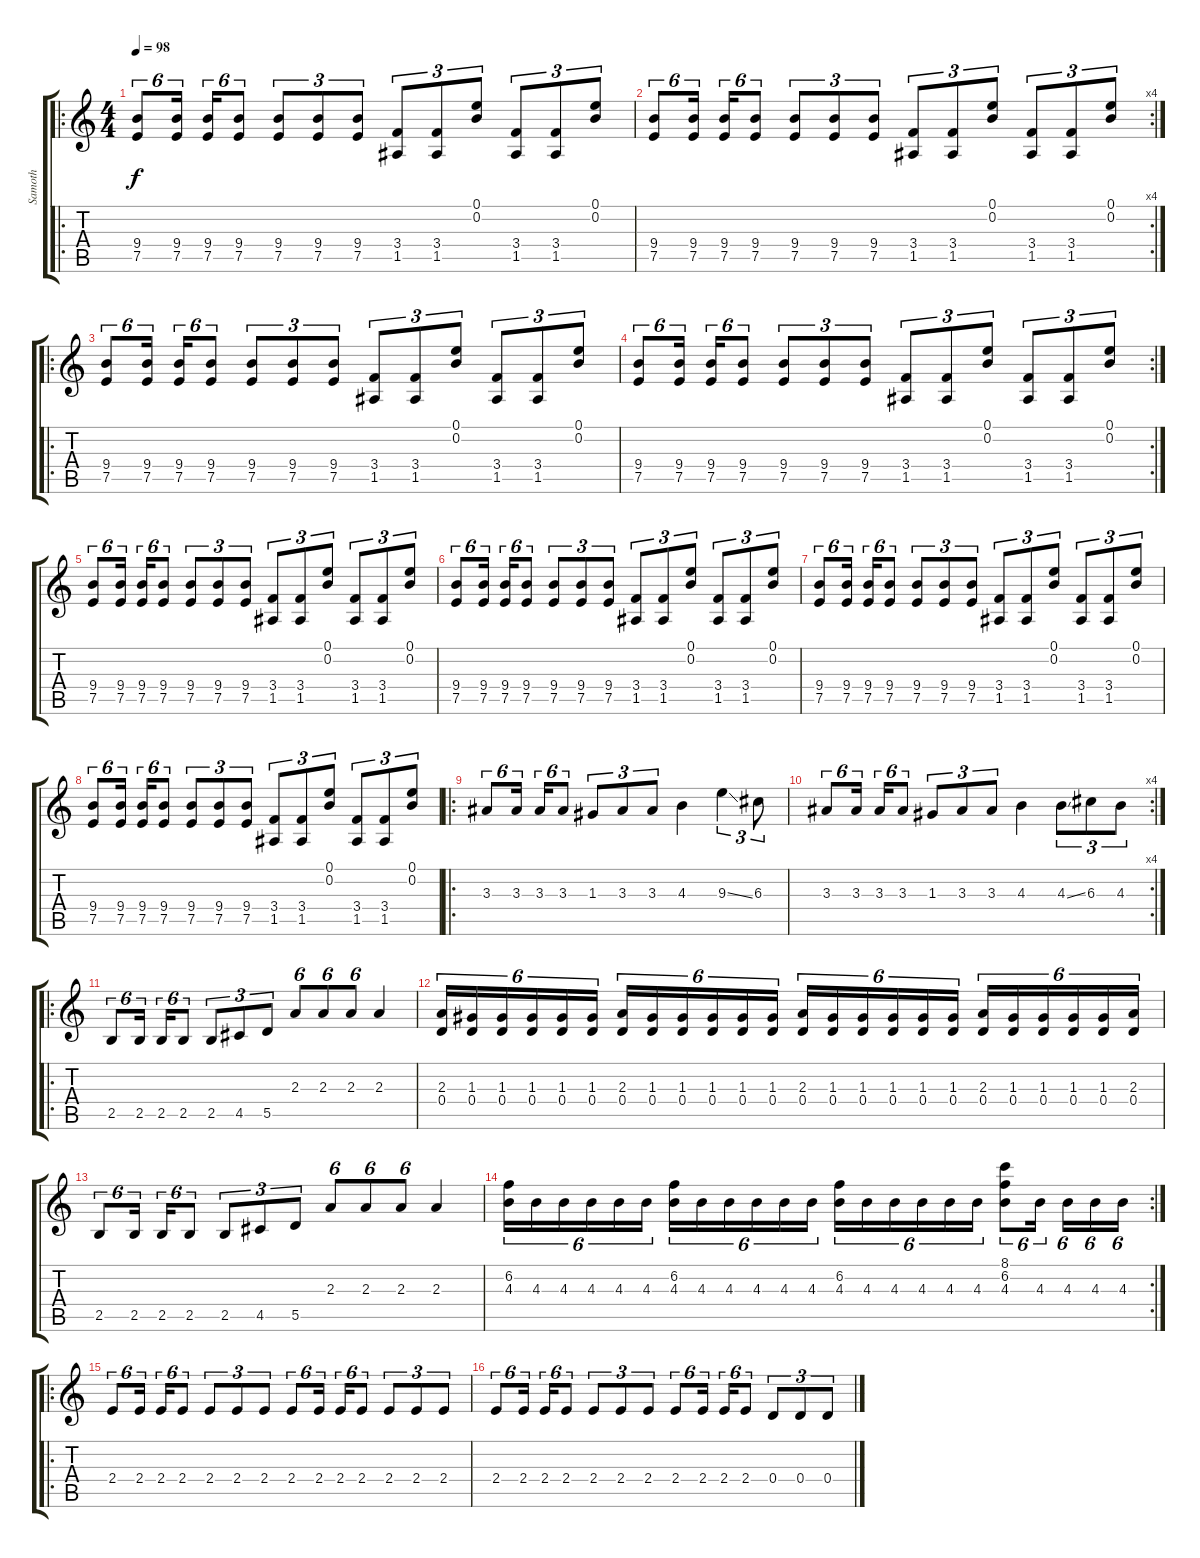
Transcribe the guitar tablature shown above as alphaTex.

\track ("Samoth" "Samoth") {instrument distortionguitar}
\staff {score tabs}
\tuning (E4 B3 G3 D3 A2 E2) {hide}
\ro
\ts (4 4)
\tempo 98
\clef g2
\ks c
(9.4 7.5).8{tu (6 4) dy f instrument distortionguitar} (9.4 7.5).16{tu (6 4)} (9.4 7.5).16{tu (6 4)} (9.4 7.5).8{tu (6 4)} (9.4 7.5).8{tu (3 2)} (9.4 7.5).8{tu (3 2)} (9.4 7.5).8{tu (3 2)} (3.4 1.5).8{tu (3 2)} (3.4 1.5).8{tu (3 2)} (0.1 0.2).8{tu (3 2)} (3.4 1.5).8{tu (3 2)} (3.4 1.5).8{tu (3 2)} (0.1 0.2).8{tu (3 2)} |
\rc 4
(9.4 7.5).8{tu (6 4)} (9.4 7.5).16{tu (6 4)} (9.4 7.5).16{tu (6 4)} (9.4 7.5).8{tu (6 4)} (9.4 7.5).8{tu (3 2)} (9.4 7.5).8{tu (3 2)} (9.4 7.5).8{tu (3 2)} (3.4 1.5).8{tu (3 2)} (3.4 1.5).8{tu (3 2)} (0.1 0.2).8{tu (3 2)} (3.4 1.5).8{tu (3 2)} (3.4 1.5).8{tu (3 2)} (0.1 0.2).8{tu (3 2)} |
\ro
(9.4 7.5).8{tu (6 4)} (9.4 7.5).16{tu (6 4)} (9.4 7.5).16{tu (6 4)} (9.4 7.5).8{tu (6 4)} (9.4 7.5).8{tu (3 2)} (9.4 7.5).8{tu (3 2)} (9.4 7.5).8{tu (3 2)} (3.4 1.5).8{tu (3 2)} (3.4 1.5).8{tu (3 2)} (0.1 0.2).8{tu (3 2)} (3.4 1.5).8{tu (3 2)} (3.4 1.5).8{tu (3 2)} (0.1 0.2).8{tu (3 2)} |
\rc 2
(9.4 7.5).8{tu (6 4)} (9.4 7.5).16{tu (6 4)} (9.4 7.5).16{tu (6 4)} (9.4 7.5).8{tu (6 4)} (9.4 7.5).8{tu (3 2)} (9.4 7.5).8{tu (3 2)} (9.4 7.5).8{tu (3 2)} (3.4 1.5).8{tu (3 2)} (3.4 1.5).8{tu (3 2)} (0.1 0.2).8{tu (3 2)} (3.4 1.5).8{tu (3 2)} (3.4 1.5).8{tu (3 2)} (0.1 0.2).8{tu (3 2)} |
(9.4 7.5).8{tu (6 4)} (9.4 7.5).16{tu (6 4)} (9.4 7.5).16{tu (6 4)} (9.4 7.5).8{tu (6 4)} (9.4 7.5).8{tu (3 2)} (9.4 7.5).8{tu (3 2)} (9.4 7.5).8{tu (3 2)} (3.4 1.5).8{tu (3 2)} (3.4 1.5).8{tu (3 2)} (0.1 0.2).8{tu (3 2)} (3.4 1.5).8{tu (3 2)} (3.4 1.5).8{tu (3 2)} (0.1 0.2).8{tu (3 2)} |
(9.4 7.5).8{tu (6 4)} (9.4 7.5).16{tu (6 4)} (9.4 7.5).16{tu (6 4)} (9.4 7.5).8{tu (6 4)} (9.4 7.5).8{tu (3 2)} (9.4 7.5).8{tu (3 2)} (9.4 7.5).8{tu (3 2)} (3.4 1.5).8{tu (3 2)} (3.4 1.5).8{tu (3 2)} (0.1 0.2).8{tu (3 2)} (3.4 1.5).8{tu (3 2)} (3.4 1.5).8{tu (3 2)} (0.1 0.2).8{tu (3 2)} |
(9.4 7.5).8{tu (6 4)} (9.4 7.5).16{tu (6 4)} (9.4 7.5).16{tu (6 4)} (9.4 7.5).8{tu (6 4)} (9.4 7.5).8{tu (3 2)} (9.4 7.5).8{tu (3 2)} (9.4 7.5).8{tu (3 2)} (3.4 1.5).8{tu (3 2)} (3.4 1.5).8{tu (3 2)} (0.1 0.2).8{tu (3 2)} (3.4 1.5).8{tu (3 2)} (3.4 1.5).8{tu (3 2)} (0.1 0.2).8{tu (3 2)} |
(9.4 7.5).8{tu (6 4)} (9.4 7.5).16{tu (6 4)} (9.4 7.5).16{tu (6 4)} (9.4 7.5).8{tu (6 4)} (9.4 7.5).8{tu (3 2)} (9.4 7.5).8{tu (3 2)} (9.4 7.5).8{tu (3 2)} (3.4 1.5).8{tu (3 2)} (3.4 1.5).8{tu (3 2)} (0.1 0.2).8{tu (3 2)} (3.4 1.5).8{tu (3 2)} (3.4 1.5).8{tu (3 2)} (0.1 0.2).8{tu (3 2)} |
\ro
3.3.8{tu (6 4)} 3.3.16{tu (6 4)} 3.3.16{tu (6 4)} 3.3.8{tu (6 4)} 1.3.8{tu (3 2)} 3.3.8{tu (3 2)} 3.3.8{tu (3 2)} 4.3.4 9.3{ss}.4{tu (3 2)} 6.3.8{tu (3 2)} |
\rc 4
3.3.8{tu (6 4)} 3.3.16{tu (6 4)} 3.3.16{tu (6 4)} 3.3.8{tu (6 4)} 1.3.8{tu (3 2)} 3.3.8{tu (3 2)} 3.3.8{tu (3 2)} 4.3.4 4.3{ss}.8{tu (3 2)} 6.3.8{tu (3 2)} 4.3.8{tu (3 2)} |
\ro
2.5.8{tu (6 4)} 2.5.16{tu (6 4)} 2.5.16{tu (6 4)} 2.5.8{tu (6 4)} 2.5.8{tu (3 2)} 4.5.8{tu (3 2)} 5.5.8{tu (3 2)} 2.3.8{tu (6 4)} 2.3.8{tu (6 4)} 2.3.8{tu (6 4)} 2.3.4 |
(2.3 0.4).16{tu (6 4)} (1.3 0.4).16{tu (6 4)} (1.3 0.4).16{tu (6 4)} (1.3 0.4).16{tu (6 4)} (1.3 0.4).16{tu (6 4)} (1.3 0.4).16{tu (6 4)} (2.3 0.4).16{tu (6 4)} (1.3 0.4).16{tu (6 4)} (1.3 0.4).16{tu (6 4)} (1.3 0.4).16{tu (6 4)} (1.3 0.4).16{tu (6 4)} (1.3 0.4).16{tu (6 4)} (2.3 0.4).16{tu (6 4)} (1.3 0.4).16{tu (6 4)} (1.3 0.4).16{tu (6 4)} (1.3 0.4).16{tu (6 4)} (1.3 0.4).16{tu (6 4)} (1.3 0.4).16{tu (6 4)} (2.3 0.4).16{tu (6 4)} (1.3 0.4).16{tu (6 4)} (1.3 0.4).16{tu (6 4)} (1.3 0.4).16{tu (6 4)} (1.3 0.4).16{tu (6 4)} (2.3 0.4).16{tu (6 4)} |
2.5.8{tu (6 4)} 2.5.16{tu (6 4)} 2.5.16{tu (6 4)} 2.5.8{tu (6 4)} 2.5.8{tu (3 2)} 4.5.8{tu (3 2)} 5.5.8{tu (3 2)} 2.3.8{tu (6 4)} 2.3.8{tu (6 4)} 2.3.8{tu (6 4)} 2.3.4 |
\rc 2
(6.2 4.3).16{tu (6 4)} 4.3.16{tu (6 4)} 4.3.16{tu (6 4)} 4.3.16{tu (6 4)} 4.3.16{tu (6 4)} 4.3.16{tu (6 4)} (6.2 4.3).16{tu (6 4)} 4.3.16{tu (6 4)} 4.3.16{tu (6 4)} 4.3.16{tu (6 4)} 4.3.16{tu (6 4)} 4.3.16{tu (6 4)} (6.2 4.3).16{tu (6 4)} 4.3.16{tu (6 4)} 4.3.16{tu (6 4)} 4.3.16{tu (6 4)} 4.3.16{tu (6 4)} 4.3.16{tu (6 4)} (8.1 6.2 4.3).8{tu (6 4)} 4.3.16{tu (6 4)} 4.3.16{tu (6 4)} 4.3.16{tu (6 4)} 4.3.16{tu (6 4)} |
\ro
2.4.8{tu (6 4)} 2.4.16{tu (6 4)} 2.4.16{tu (6 4)} 2.4.8{tu (6 4)} 2.4.8{tu (3 2)} 2.4.8{tu (3 2)} 2.4.8{tu (3 2)} 2.4.8{tu (6 4)} 2.4.16{tu (6 4)} 2.4.16{tu (6 4)} 2.4.8{tu (6 4)} 2.4.8{tu (3 2)} 2.4.8{tu (3 2)} 2.4.8{tu (3 2)} |
2.4.8{tu (6 4)} 2.4.16{tu (6 4)} 2.4.16{tu (6 4)} 2.4.8{tu (6 4)} 2.4.8{tu (3 2)} 2.4.8{tu (3 2)} 2.4.8{tu (3 2)} 2.4.8{tu (6 4)} 2.4.16{tu (6 4)} 2.4.16{tu (6 4)} 2.4.8{tu (6 4)} 0.4.8{tu (3 2)} 0.4.8{tu (3 2)} 0.4.8{tu (3 2)}
